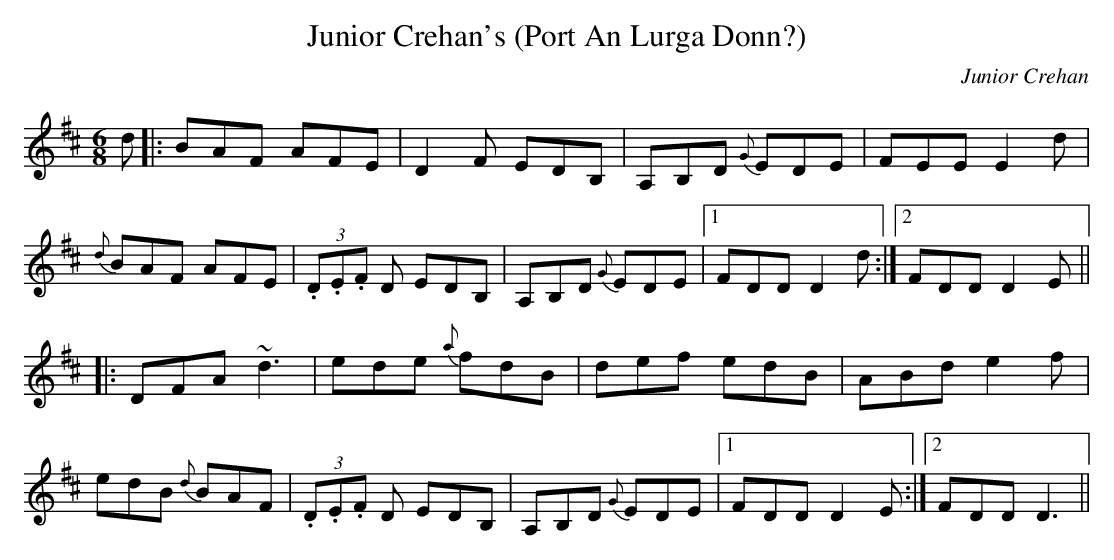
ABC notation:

X:1
T:Junior Crehan's (Port An Lurga Donn?)
C:Junior Crehan
M:6/8
L:1/8
K:D
d|:BAF AFE|D2F EDB,|A,B,D {G}EDE|FEE E2d|!
{d}BAF AFE|(3.D.E.F D EDB,|A,B,D {G}EDE|1 FDD D2d:|2 FDD D2E||!
|:DFA ~d3|ede {a}fdB|def edB|ABd e2f|!
edB {d}BAF|(3.D.E.F D EDB,|A,B,D {G}EDE|1 FDD D2E:|2 FDD D3||!
